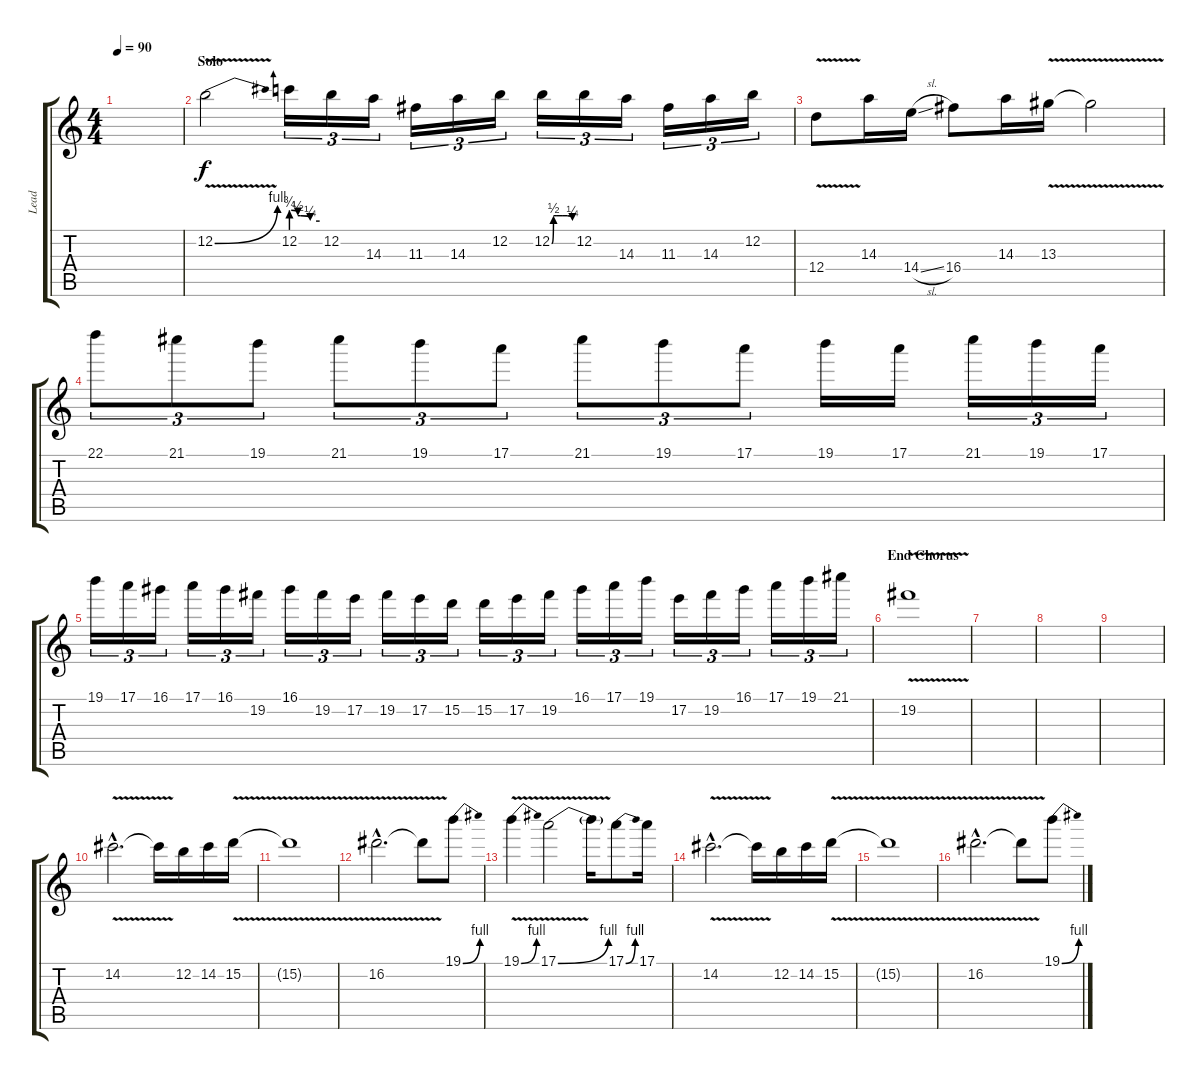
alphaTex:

\track ("Lead" "Lead") {instrument distortionguitar}
\staff {score tabs}
\tuning (E4 B3 G3 D3 A2 E2) {hide}
\ts (4 4)
\tempo 90
\clef g2
\ks c
|
\section ("" "Solo")
12.2{be (bend 0 0 60 4) v}.2 12.2{be (custom 0 3 14 2 20 2 40 1 60 1)}.16{tu (3 2)} 12.2.16{tu (3 2)} 14.3.16{tu (3 2)} 11.3.16{tu (3 2)} 14.3.16{tu (3 2)} 12.2.16{tu (3 2)} 12.2{be (custom 0 0 5 2 15 2 30 2 45 2 60 1)}.16{tu (3 2)} 12.2.16{tu (3 2)} 14.3.16{tu (3 2)} 11.3.16{tu (3 2)} 14.3.16{tu (3 2)} 12.2.16{tu (3 2)} |
12.4{v}.8 14.3.16 14.4{sl}.16 16.4.8 14.3.16 13.3{v}.16 13.3{t}.2 |
22.1.8{tu (3 2)} 21.1.8{tu (3 2)} 19.1.8{tu (3 2)} 21.1.8{tu (3 2)} 19.1.8{tu (3 2)} 17.1.8{tu (3 2)} 21.1.8{tu (3 2)} 19.1.8{tu (3 2)} 17.1.8{tu (3 2)} 19.1.16 17.1.16 21.1.16{tu (3 2)} 19.1.16{tu (3 2)} 17.1.16{tu (3 2)} |
19.1.16{tu (3 2)} 17.1.16{tu (3 2)} 16.1.16{tu (3 2)} 17.1.16{tu (3 2)} 16.1.16{tu (3 2)} 19.2.16{tu (3 2)} 16.1.16{tu (3 2)} 19.2.16{tu (3 2)} 17.2.16{tu (3 2)} 19.2.16{tu (3 2)} 17.2.16{tu (3 2)} 15.2.16{tu (3 2)} 15.2.16{tu (3 2)} 17.2.16{tu (3 2)} 19.2.16{tu (3 2)} 16.1.16{tu (3 2)} 17.1.16{tu (3 2)} 19.1.16{tu (3 2)} 17.2.16{tu (3 2)} 19.2.16{tu (3 2)} 16.1.16{tu (3 2)} 17.1.16{tu (3 2)} 19.1.16{tu (3 2)} 21.1.16{tu (3 2)} |
\section ("" "End Chorus")
19.2{v}.1 |
|
|
|
14.2{v hac}.2{d} 14.2{t}.16 12.2.16 14.2.16 15.2{v}.16 |
15.2{t}.1 |
16.2{v hac}.2{d} 16.2{t}.8 19.1{be (bend 0 0 60 4)}.8 |
19.1{be (bend 0 0 60 4) v}.4 17.1{be (bend 0 0 60 4) v}.2 17.1{t}.16 17.1{be (bend 0 0 60 4)}.8 17.1.16 |
14.2{v hac}.2{d} 14.2{t}.16 12.2.16 14.2.16 15.2{v}.16 |
15.2{t}.1 |
16.2{v hac}.2{d} 16.2{t}.8 19.1{be (bend 0 0 60 4)}.8
